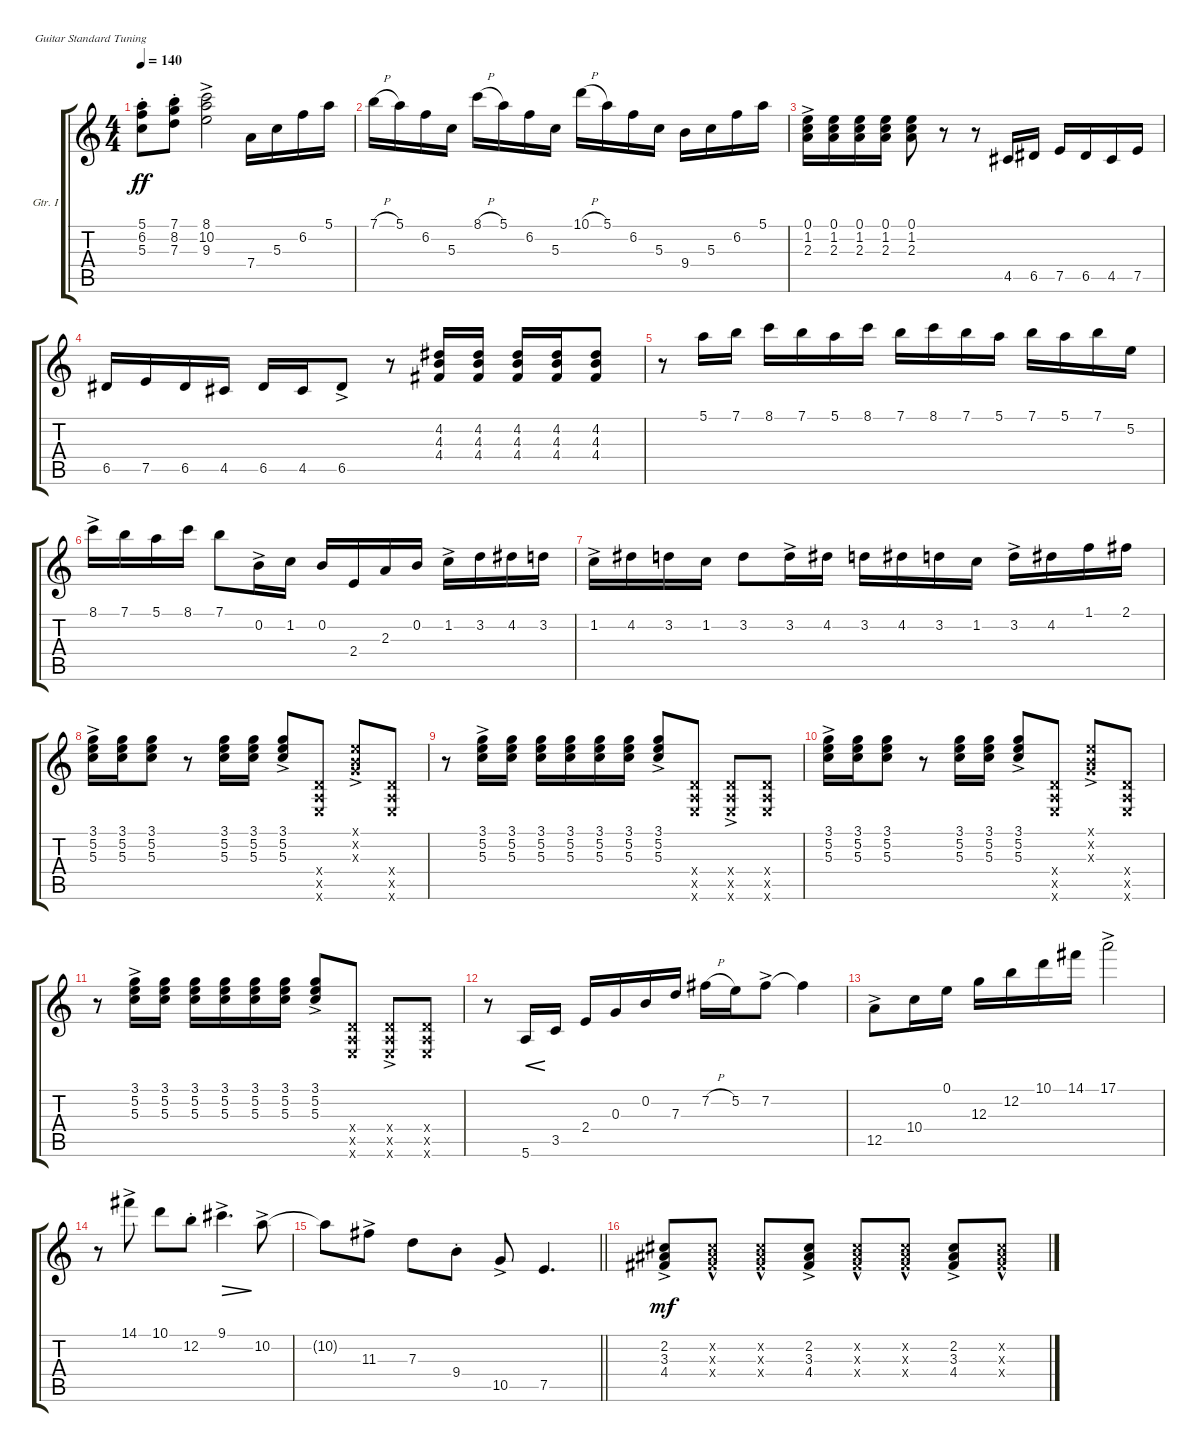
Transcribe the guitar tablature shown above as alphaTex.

\bracketExtendMode groupsimilarinstruments
\firstSystemTrackNameOrientation horizontal
\otherSystemsTrackNameOrientation horizontal
\track ("Gtr. I" "Gtr. I") {instrument acousticguitarnylon}
\staff {score tabs}
\tuning (E4 B3 G3 D3 A2 E2)
\ts (4 4)
\tempo 140
\clef g2
\ks c
(5.1{st} 6.2{st} 5.3{st}).8{dy ff} (7.1{st} 8.2{st} 7.3{st}).8 (8.1{ac} 10.2{ac} 9.3{ac}).2 7.4.16 5.3.16 6.2.16 5.1.16 |
7.1{h}.16 5.1.16 6.2.16 5.3.16 8.1{h}.16 5.1.16 6.2.16 5.3.16 10.1{h}.16 5.1.16 6.2.16 5.3.16 9.4.16 5.3.16 6.2.16 5.1.16 |
(0.1{ac} 1.2{ac} 2.3{ac}).16 (0.1 1.2 2.3).16 (0.1 1.2 2.3).16 (0.1 1.2 2.3).16 (0.1 1.2 2.3).8 r.8 r.8 4.5.16 6.5.16 7.5.16 6.5.16 4.5.16 7.5.16 |
6.5.16 7.5.16 6.5.16 4.5.16 6.5.16 4.5.16 6.5{ac}.8 r.8 (4.2 4.3 4.4).16 (4.2 4.3 4.4).16 (4.2 4.3 4.4).16 (4.2 4.3 4.4).16 (4.2 4.3 4.4).8 |
r.8 5.1.16 7.1.16 8.1.16 7.1.16 5.1.16 8.1.16 7.1.16 8.1.16 7.1.16 5.1.16 7.1.16 5.1.16 7.1.16 5.2.16 |
8.1{ac}.16 7.1.16 5.1.16 8.1.16 7.1.8 0.2{ac}.16 1.2.16 0.2.16 2.4.16 2.3.16 0.2.16 1.2{ac}.16 3.2.16 4.2.16 3.2.16 |
1.2{ac}.16 4.2.16 3.2.16 1.2.16 3.2.8 3.2{ac}.16 4.2.16 3.2.16 4.2.16 3.2.16 1.2.16 3.2{ac}.16 4.2.16 1.1.16 2.1.16 |
(3.1{ac} 5.2{ac} 5.3{ac}).16 (3.1 5.2 5.3).16 (3.1 5.2 5.3).8 r.8 (3.1 5.2 5.3).16 (3.1 5.2 5.3).16 (3.1{ac} 5.2{ac} 5.3{ac}).8 (0.4{x} 0.5{x} 0.6{x}).8 (0.1{ac x} 0.2{ac x} 0.3{ac x}).8 (0.4{x} 0.5{x} 0.6{x}).8 |
r.8 (3.1{ac} 5.2{ac} 5.3{ac}).16 (3.1 5.2 5.3).16 (3.1 5.2 5.3).16 (3.1 5.2 5.3).16 (3.1 5.2 5.3).16 (3.1 5.2 5.3).16 (3.1{ac} 5.2{ac} 5.3{ac}).8 (0.4{x} 0.5{x} 0.6{x}).8 (0.4{ac x} 0.5{ac x} 0.6{ac x}).8 (0.4{x} 0.5{x} 0.6{x}).8 |
(3.1{ac} 5.2{ac} 5.3{ac}).16 (3.1 5.2 5.3).16 (3.1 5.2 5.3).8 r.8 (3.1 5.2 5.3).16 (3.1 5.2 5.3).16 (3.1{ac} 5.2{ac} 5.3{ac}).8 (0.4{x} 0.5{x} 0.6{x}).8 (0.1{ac x} 0.2{ac x} 0.3{ac x}).8 (0.4{x} 0.5{x} 0.6{x}).8 |
r.8 (3.1{ac} 5.2{ac} 5.3{ac}).16 (3.1 5.2 5.3).16 (3.1 5.2 5.3).16 (3.1 5.2 5.3).16 (3.1 5.2 5.3).16 (3.1 5.2 5.3).16 (3.1{ac} 5.2{ac} 5.3{ac}).8 (0.4{x} 0.5{x} 0.6{x}).8 (0.4{ac x} 0.5{ac x} 0.6{ac x}).8 (0.4{x} 0.5{x} 0.6{x}).8 |
r.8 5.6.16{cre} 3.5.16 2.4.16 0.3.16 0.2.16 7.3.16 7.2{h}.16 5.2.16 7.2{ac}.8 7.2{t}.4 |
12.5{ac}.8 10.4.16 0.1.16 12.3.16 12.2.16 10.1.16 14.1.16 17.1{ac}.2 |
r.8 14.1{ac}.8 10.1.8 12.2{st}.8 9.1{ac}.4{d dec} 10.2{ac}.8 |
\barLineRight lightlight
10.2{t}.8 11.3{ac}.8 7.3.8 9.4{st}.8 10.5{ac}.8 7.5.4{d} |
(2.2{ac} 3.3{ac} 4.4{ac}).8{dy mf} (2.2{hac x} 3.3{hac x} 4.4{hac x}).8 (2.2{hac x} 3.3{hac x} 4.4{hac x}).8 (2.2{ac} 3.3{ac} 4.4{ac}).8 (2.2{hac x} 3.3{hac x} 4.4{hac x}).8 (2.2{hac x} 3.3{hac x} 4.4{hac x}).8 (2.2{ac} 3.3{ac} 4.4{ac}).8 (2.2{hac x} 3.3{hac x} 4.4{hac x}).8
